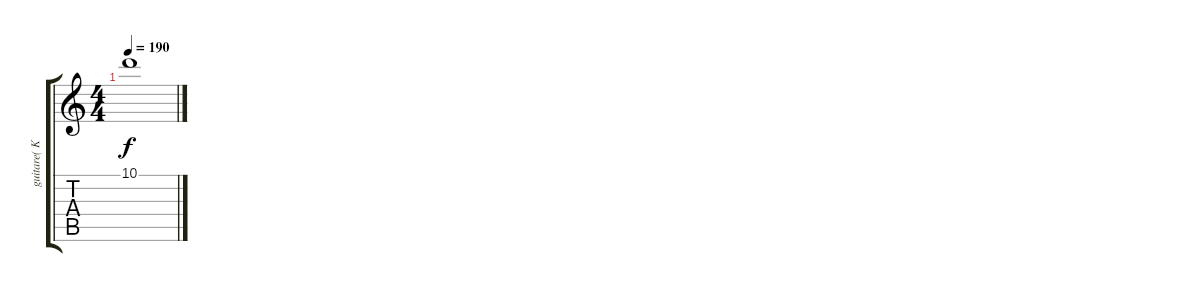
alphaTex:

\track ("guitare( Kabula )" "guitare( K") {instrument distortionguitar}
\staff {score tabs}
\tuning (E4 B3 G3 D3 A2 E2) {hide}
\ts (4 4)
\tempo 190
\clef g2
\ks c
10.1{t}.1{dy f}
